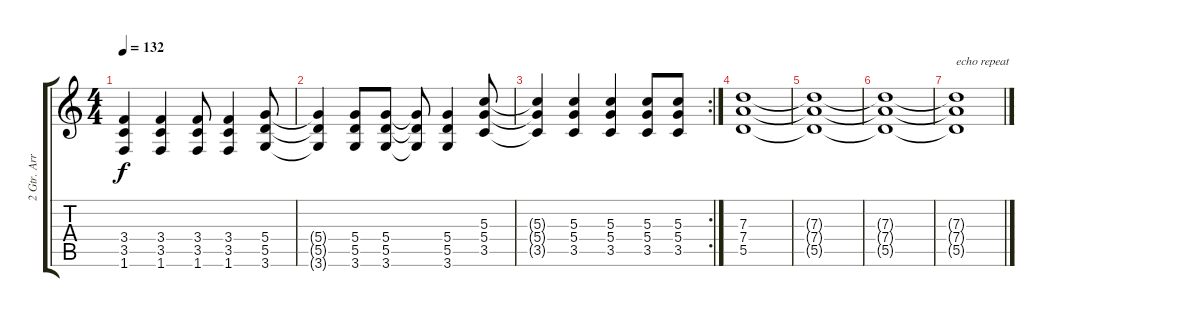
\track ("2 Gtr. Arr. Rhythm" "2 Gtr. Arr") {instrument overdrivenguitar}
\staff {score tabs}
\tuning (E4 B3 G3 D3 A2 E2) {hide}
\ts (4 4)
\tempo 132
\clef g2
\ks c
(3.4{t} 3.5{t} 1.6{t}).4{dy f} (3.4 3.5 1.6).4 (3.4 3.5 1.6).8 (3.4 3.5 1.6).4 (5.4 5.5 3.6).8 |
(5.4{t} 5.5{t} 3.6{t}).4 (5.4 5.5 3.6).8 (5.4 5.5 3.6).8 (5.4{t} 5.5{t} 3.6{t}).8 (5.4 5.5 3.6).4 (5.3 5.4 3.5).8 |
\rc 2
(5.3{t} 5.4{t} 3.5{t}).4 (5.3 5.4 3.5).4 (5.3 5.4 3.5).4 (5.3 5.4 3.5).8 (5.3 5.4 3.5).8 |
(7.3 7.4 5.5).1 |
(7.3{t} 7.4{t} 5.5{t}).1 |
(7.3{t} 7.4{t} 5.5{t}).1{volume 0} |
(7.3{t} 7.4{t} 5.5{t}).1{txt "echo repeat"}
